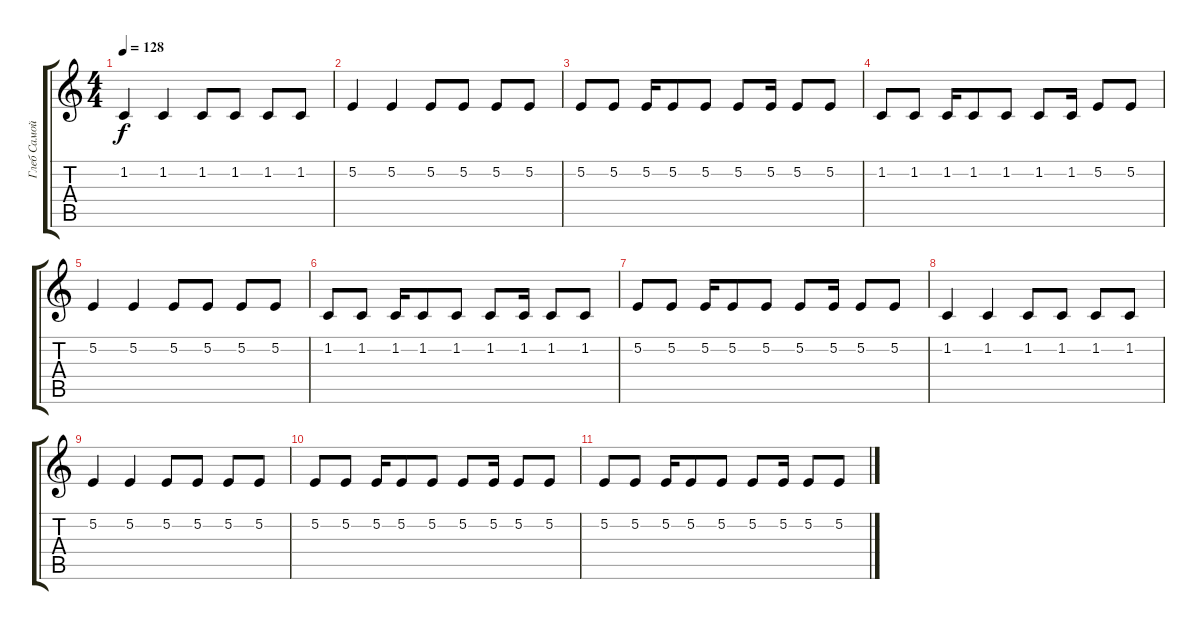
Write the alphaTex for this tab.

\track ("Глеб Самойлов (fx)" "Глеб Самой") {instrument fx5brightness}
\staff {score tabs}
\tuning (E4 B3 G3 D3 A2 E2) {hide}
\ts (4 4)
\tempo 128
\clef g2
\ks c
1.2.4{dy f} 1.2.4 1.2.8 1.2.8 1.2.8 1.2.8 |
5.2.4 5.2.4 5.2.8 5.2.8 5.2.8 5.2.8 |
5.2.8 5.2.8 5.2.16 5.2.8 5.2.8 5.2.8 5.2.16 5.2.8 5.2.8 |
1.2.8 1.2.8 1.2.16 1.2.8 1.2.8 1.2.8 1.2.16 5.2.8 5.2.8 |
5.2.4 5.2.4 5.2.8 5.2.8 5.2.8 5.2.8 |
1.2.8 1.2.8 1.2.16 1.2.8 1.2.8 1.2.8 1.2.16 1.2.8 1.2.8 |
5.2.8 5.2.8 5.2.16 5.2.8 5.2.8 5.2.8 5.2.16 5.2.8 5.2.8 |
1.2.4 1.2.4 1.2.8 1.2.8 1.2.8 1.2.8 |
5.2.4 5.2.4 5.2.8 5.2.8 5.2.8 5.2.8 |
5.2.8 5.2.8 5.2.16 5.2.8 5.2.8 5.2.8 5.2.16 5.2.8 5.2.8 |
5.2.8 5.2.8 5.2.16 5.2.8 5.2.8 5.2.8 5.2.16 5.2.8 5.2.8
